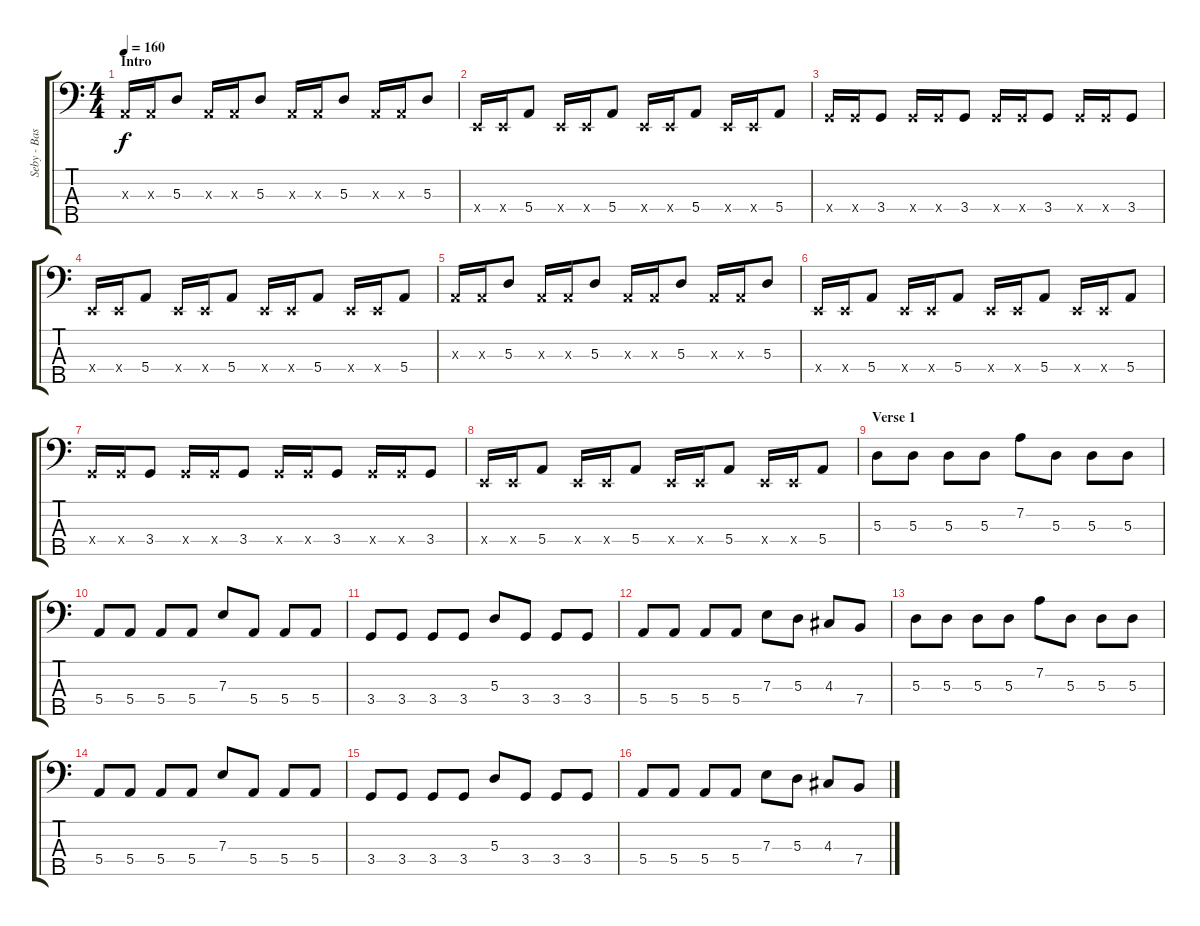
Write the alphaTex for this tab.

\track ("Seby - Bass" "Seby - Bas") {instrument electricbasspick}
\staff {score tabs}
\tuning (G2 D2 A1 E1 B0) {hide}
\ts (4 4)
\section ("" "Intro")
\tempo 160
\clef f4
\ks c
0.3{x}.16{dy f instrument electricbasspick} 0.3{x}.16 5.3.8 0.3{x}.16 0.3{x}.16 5.3.8 0.3{x}.16 0.3{x}.16 5.3.8 0.3{x}.16 0.3{x}.16 5.3.8 |
0.4{x}.16 0.4{x}.16 5.4.8 0.4{x}.16 0.4{x}.16 5.4.8 0.4{x}.16 0.4{x}.16 5.4.8 0.4{x}.16 0.4{x}.16 5.4.8 |
3.4{x}.16 3.4{x}.16 3.4.8 3.4{x}.16 3.4{x}.16 3.4.8 3.4{x}.16 3.4{x}.16 3.4.8 3.4{x}.16 3.4{x}.16 3.4.8 |
0.4{x}.16 0.4{x}.16 5.4.8 0.4{x}.16 0.4{x}.16 5.4.8 0.4{x}.16 0.4{x}.16 5.4.8 0.4{x}.16 0.4{x}.16 5.4.8 |
0.3{x}.16 0.3{x}.16 5.3.8 0.3{x}.16 0.3{x}.16 5.3.8 0.3{x}.16 0.3{x}.16 5.3.8 0.3{x}.16 0.3{x}.16 5.3.8 |
0.4{x}.16 0.4{x}.16 5.4.8 0.4{x}.16 0.4{x}.16 5.4.8 0.4{x}.16 0.4{x}.16 5.4.8 0.4{x}.16 0.4{x}.16 5.4.8 |
3.4{x}.16 3.4{x}.16 3.4.8 3.4{x}.16 3.4{x}.16 3.4.8 3.4{x}.16 3.4{x}.16 3.4.8 3.4{x}.16 3.4{x}.16 3.4.8 |
0.4{x}.16 0.4{x}.16 5.4.8 0.4{x}.16 0.4{x}.16 5.4.8 0.4{x}.16 0.4{x}.16 5.4.8 0.4{x}.16 0.4{x}.16 5.4.8 |
\section ("" "Verse 1")
5.3.8 5.3.8 5.3.8 5.3.8 7.2.8 5.3.8 5.3.8 5.3.8 |
5.4.8 5.4.8 5.4.8 5.4.8 7.3.8 5.4.8 5.4.8 5.4.8 |
3.4.8 3.4.8 3.4.8 3.4.8 5.3.8 3.4.8 3.4.8 3.4.8 |
5.4.8 5.4.8 5.4.8 5.4.8 7.3.8 5.3.8 4.3.8 7.4.8 |
5.3.8 5.3.8 5.3.8 5.3.8 7.2.8 5.3.8 5.3.8 5.3.8 |
5.4.8 5.4.8 5.4.8 5.4.8 7.3.8 5.4.8 5.4.8 5.4.8 |
3.4.8 3.4.8 3.4.8 3.4.8 5.3.8 3.4.8 3.4.8 3.4.8 |
5.4.8 5.4.8 5.4.8 5.4.8 7.3.8 5.3.8 4.3.8 7.4.8
